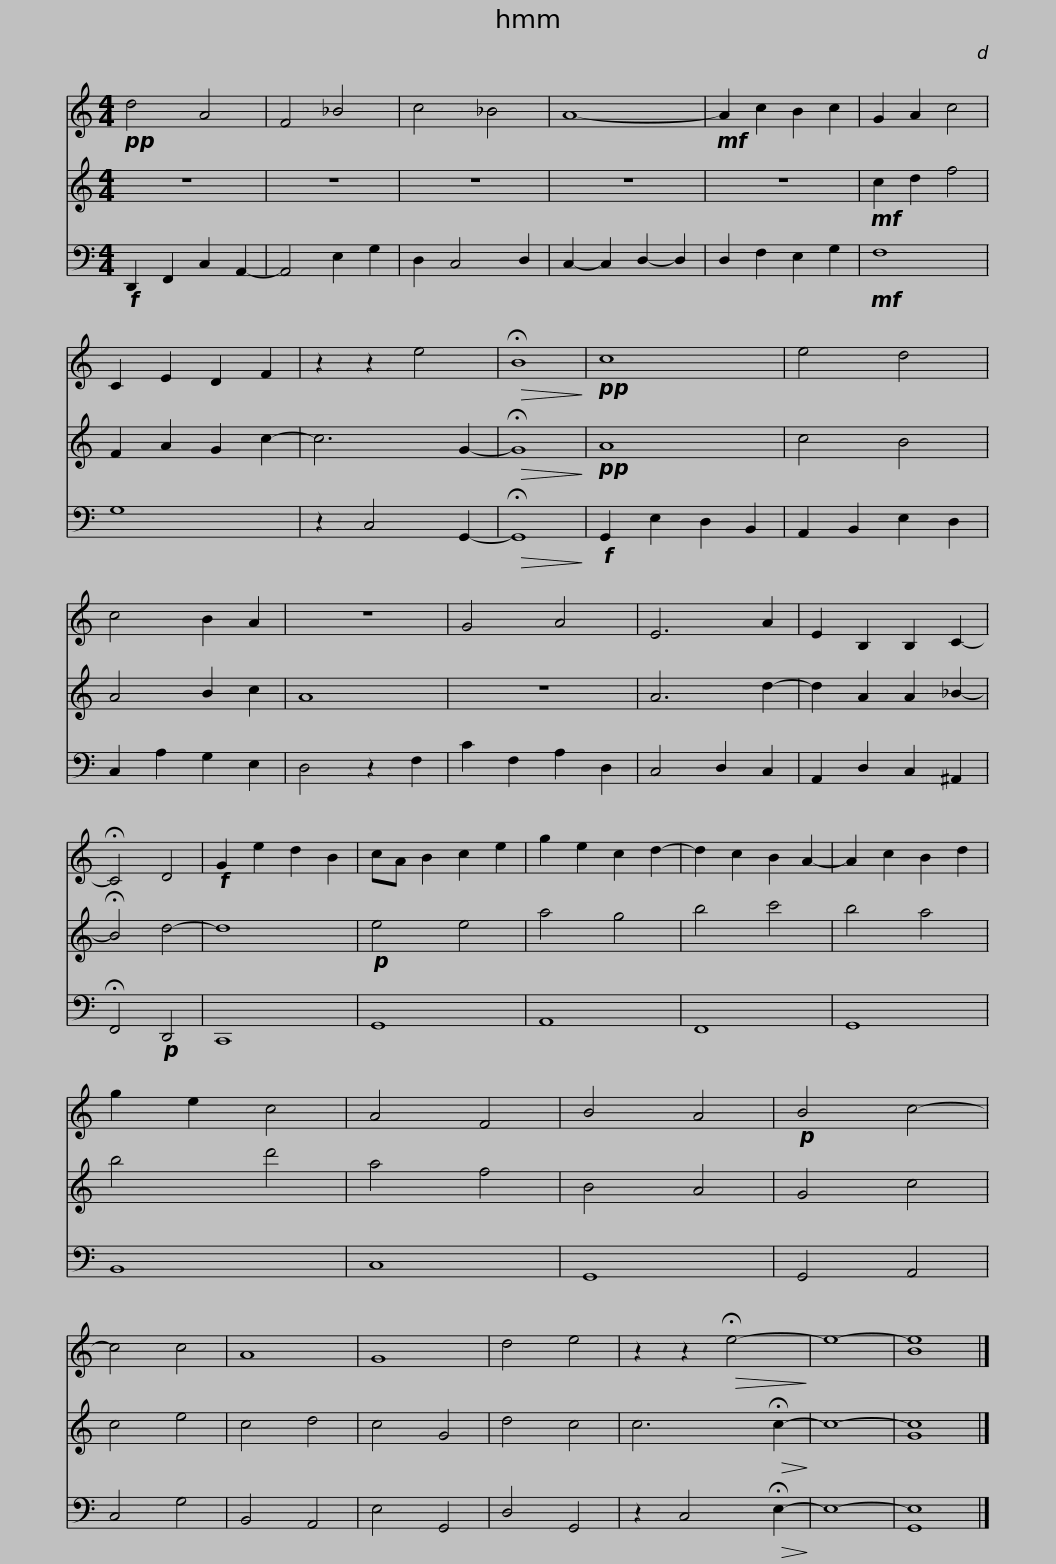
X:1
%%score 1 2 3
L:1/8
M:4/4
I:linebreak $
K:C
V:1 treble
V:2 treble
V:3 bass
V:1
!pp! d4 A4 | F4 _B4 | c4 _B4 | A8- |!mf! A2 c2 B2 c2 | %5
 G2 A2 c4 | C2 E2 D2 F2 | z2 z2 e4 |!>(! !fermata!B8!>)! |$!pp! c8 | %10
 e4 d4 | c4 B2 A2 | z8 | G4 A4 | E6 A2 | %15
 E2 B,2 B,2 C2- | !fermata!C4 D4 |!f! G2 e2 d2 B2 | cA B2 c2 e2 |$ g2 e2 c2 d2- | %20
 d2 c2 B2 A2- | A2 c2 B2 d2 | g2 e2 c4 | A4 F4 | B4 A4 | %25
!p! B4 c4- | c4 c4 | A8 | G8 | d4 e4 | %30
 z2 z2!>(! !fermata!e4-!>)! | e8- |$ [Be]8 |] %33
V:2
 z8 | z8 | z8 | z8 | z8 | %5
!mf! c2 d2 f4 | F2 A2 G2 c2- | c6 G2- |!>(! !fermata!G8!>)! |$!pp! A8 | %10
 c4 B4 | A4 B2 c2 | A8 | z8 | A6 d2- | %15
 d2 A2 A2 _B2- | !fermata!B4 d4- | d8 |!p! e4 e4 |$ a4 g4 | %20
 b4 c'4 | b4 a4 | b4 d'4 | a4 f4 | B4 A4 | %25
 G4 c4 | c4 e4 | c4 d4 | c4 G4 | d4 c4 | %30
 c6!>(! !fermata!c2-!>)! | c8- |$ [Gc]8 |] %33
V:3
!f! D,,2 F,,2 C,2 A,,2- | A,,4 E,2 G,2 | D,2 C,4 D,2 | C,2- C,2 D,2- D,2 | D,2 F,2 E,2 G,2 | %5
!mf! F,8 | G,8 | z2 C,4 G,,2- |!>(! !fermata!G,,8!>)! |$!f! G,,2 E,2 D,2 B,,2 | %10
 A,,2 B,,2 E,2 D,2 | C,2 A,2 G,2 E,2 | D,4 z2 F,2 | C2 F,2 A,2 D,2 | C,4 D,2 C,2 | %15
 A,,2 D,2 C,2 ^A,,2 | !fermata!F,,4!p! D,,4 | C,,8 | G,,8 |$ A,,8 | %20
 F,,8 | G,,8 | B,,8 | C,8 | G,,8 | %25
 G,,4 A,,4 | C,4 G,4 | B,,4 A,,4 | E,4 G,,4 | D,4 G,,4 | %30
 z2 C,4!>(! !fermata!E,2-!>)! | E,8- |$ [G,,E,]8 |] %33
